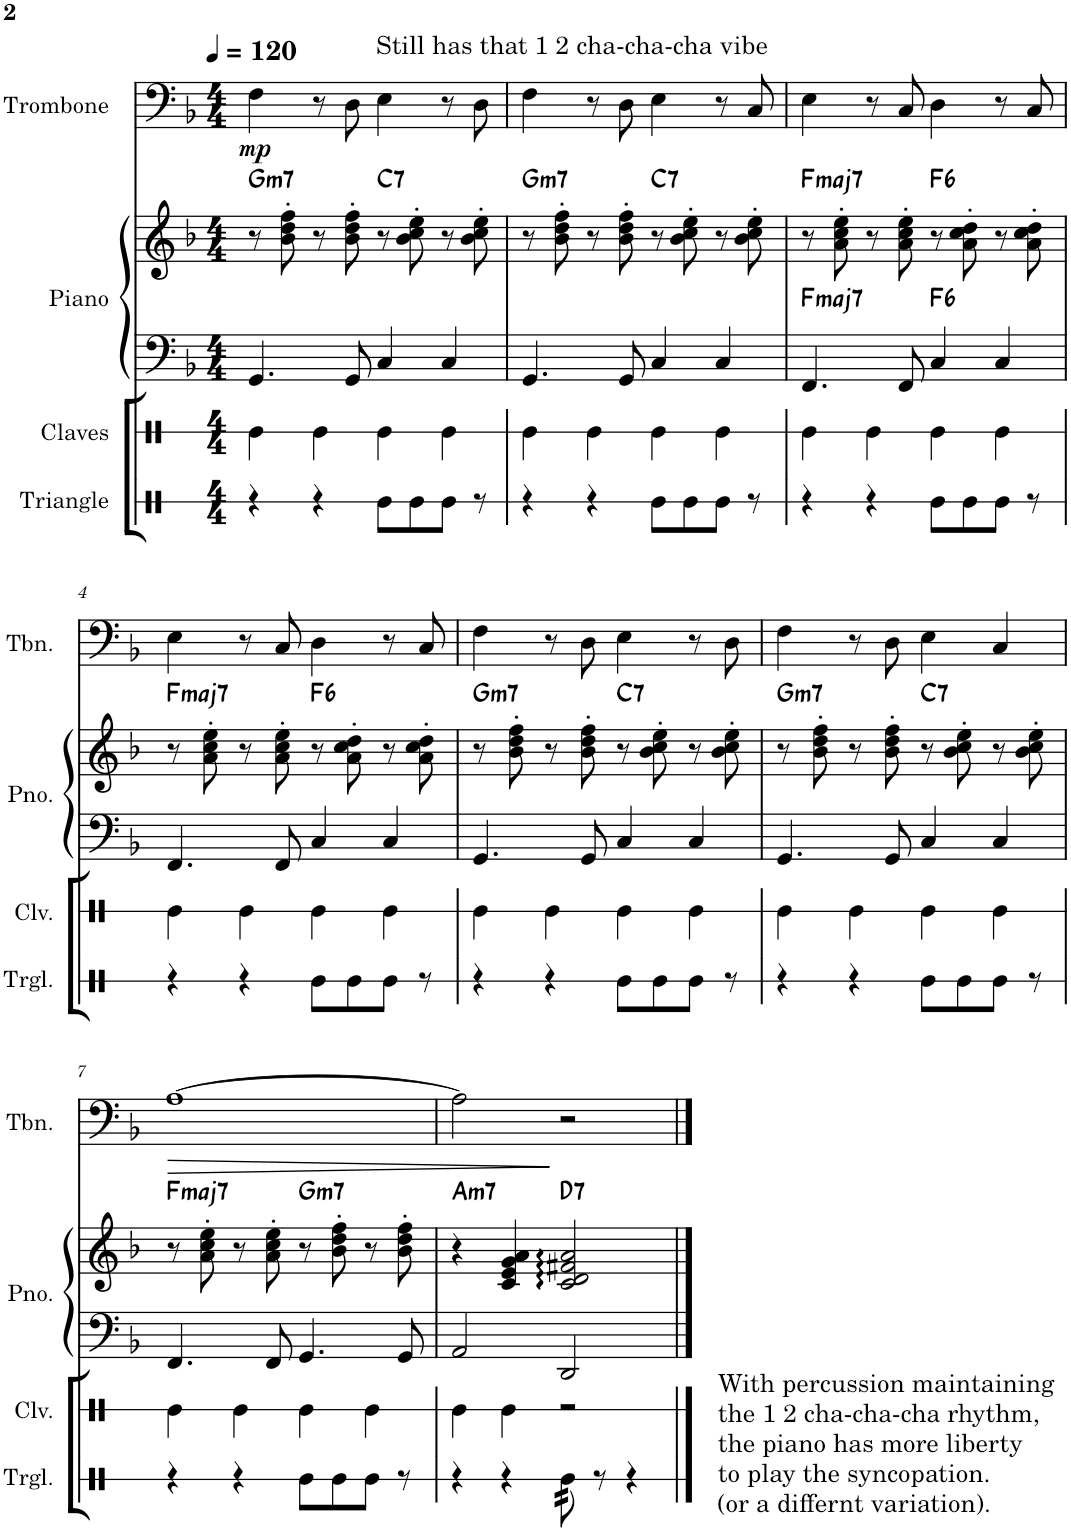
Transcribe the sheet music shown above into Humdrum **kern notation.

**kern	**kern	**harte	**kern	**dynam
*part2	*part2	*part2	*part1	*part1
*staff3	*staff2	*	*staff1	*staff1
*I"Piano	*	*	*I"Trombone	*
*I'Pno.	*	*	*I'Tbn.	*
!!LO:PB:g=z
*clefF4	*clefG2	*	*clefF4	*
*k[b-]	*k[b-]	*	*k[b-]	*
*M4/4	*M4/4	*	*M4/4	*
*MM120	*MM120	*	*MM120	*
=1	=1	=1	=1	=1
!	!	!LO:H:kt=m7	!	!LO:DY:b
4.GG/	8r	G:min7	4F\	mp
.	8b-\' 8dd\' 8ff\'	.	.	.
.	8r	.	8r	.
8GG/	8b-\' 8dd\' 8ff\'	.	8D\	.
!	!	!LO:H:kt=7	!LO:TX:a:t=Still has that 1 2 cha-cha-cha vibe	!
4C/	8r	C:7	4E\	.
.	8b-\' 8cc\' 8ee\'	.	.	.
4C/	8r	.	8r	.
.	8b-\' 8cc\' 8ee\'	.	8D\	.
=2	=2	=2	=2	=2
!	!	!LO:H:kt=m7	!	!
4.GG/	8r	G:min7	4F\	.
.	8b-\' 8dd\' 8ff\'	.	.	.
.	8r	.	8r	.
8GG/	8b-\' 8dd\' 8ff\'	.	8D\	.
!	!	!LO:H:kt=7	!	!
4C/	8r	C:7	4E\	.
.	8b-\' 8cc\' 8ee\'	.	.	.
4C/	8r	.	8r	.
.	8b-\' 8cc\' 8ee\'	.	8C/	.
=3	=3	=3	=3	=3
!	!	!LO:H:n=1:kt=maj7	!	!
!	!	!LO:H:n=2:kt=maj7	!	!
4.FF/	8r	F:maj7 F:maj7	4E\	.
.	8a\' 8cc\' 8ee\'	.	.	.
.	8r	.	8r	.
8FF/	8a\' 8cc\' 8ee\'	.	8C/	.
!	!	!LO:H:n=1:kt=6	!	!
!	!	!LO:H:n=2:kt=6	!	!
4C/	8r	F:maj6 F:maj6	4D\	.
.	8a\' 8cc\' 8dd\'	.	.	.
4C/	8r	.	8r	.
.	8a\' 8cc\' 8dd\'	.	8C/	.
!!LO:LB:g=z
=4	=4	=4	=4	=4
!	!	!LO:H:kt=maj7	!	!
4.FF/	8r	F:maj7	4E\	.
.	8a\' 8cc\' 8ee\'	.	.	.
.	8r	.	8r	.
8FF/	8a\' 8cc\' 8ee\'	.	8C/	.
!	!	!LO:H:kt=6	!	!
4C/	8r	F:maj6	4D\	.
.	8a\' 8cc\' 8dd\'	.	.	.
4C/	8r	.	8r	.
.	8a\' 8cc\' 8dd\'	.	8C/	.
=5	=5	=5	=5	=5
!	!	!LO:H:kt=m7	!	!
4.GG/	8r	G:min7	4F\	.
.	8b-\' 8dd\' 8ff\'	.	.	.
.	8r	.	8r	.
8GG/	8b-\' 8dd\' 8ff\'	.	8D\	.
!	!	!LO:H:kt=7	!	!
4C/	8r	C:7	4E\	.
.	8b-\' 8cc\' 8ee\'	.	.	.
4C/	8r	.	8r	.
.	8b-\' 8cc\' 8ee\'	.	8D\	.
=6	=6	=6	=6	=6
!	!	!LO:H:kt=m7	!	!
4.GG/	8r	G:min7	4F\	.
.	8b-\' 8dd\' 8ff\'	.	.	.
.	8r	.	8r	.
8GG/	8b-\' 8dd\' 8ff\'	.	8D\	.
!	!	!LO:H:kt=7	!	!
4C/	8r	C:7	4E\	.
.	8b-\' 8cc\' 8ee\'	.	.	.
4C/	8r	.	4C/	.
.	8b-\' 8cc\' 8ee\'	.	.	.
!!LO:LB:g=z
=7	=7	=7	=7	=7
!	!	!LO:H:kt=maj7	!	!LO:HP:b
4.FF/	8r	F:maj7	[1A	>
.	8a\' 8cc\' 8ee\'	.	.	.
.	8r	.	.	.
8FF/	8a\' 8cc\' 8ee\'	.	.	.
!	!	!LO:H:kt=m7	!	!
4.GG/	8r	G:min7	.	.
.	8b-\' 8dd\' 8ff\'	.	.	.
.	8r	.	.	.
8GG/	8b-\' 8dd\' 8ff\'	.	.	.
=8	=8	=8	=8	=8
!	!	!LO:H:kt=m7	!	!
2AA/	4r	A:min7	2A\]	.
.	4c/ 4e/ 4g/ 4a/	.	.	.
!	!	!LO:H:kt=7	!	!
2DD/	2c/ 2d/ 2f#X/ 2a/	D:7	2r	]
==	==	==	==	==
*-	*-	*-	*-	*-
